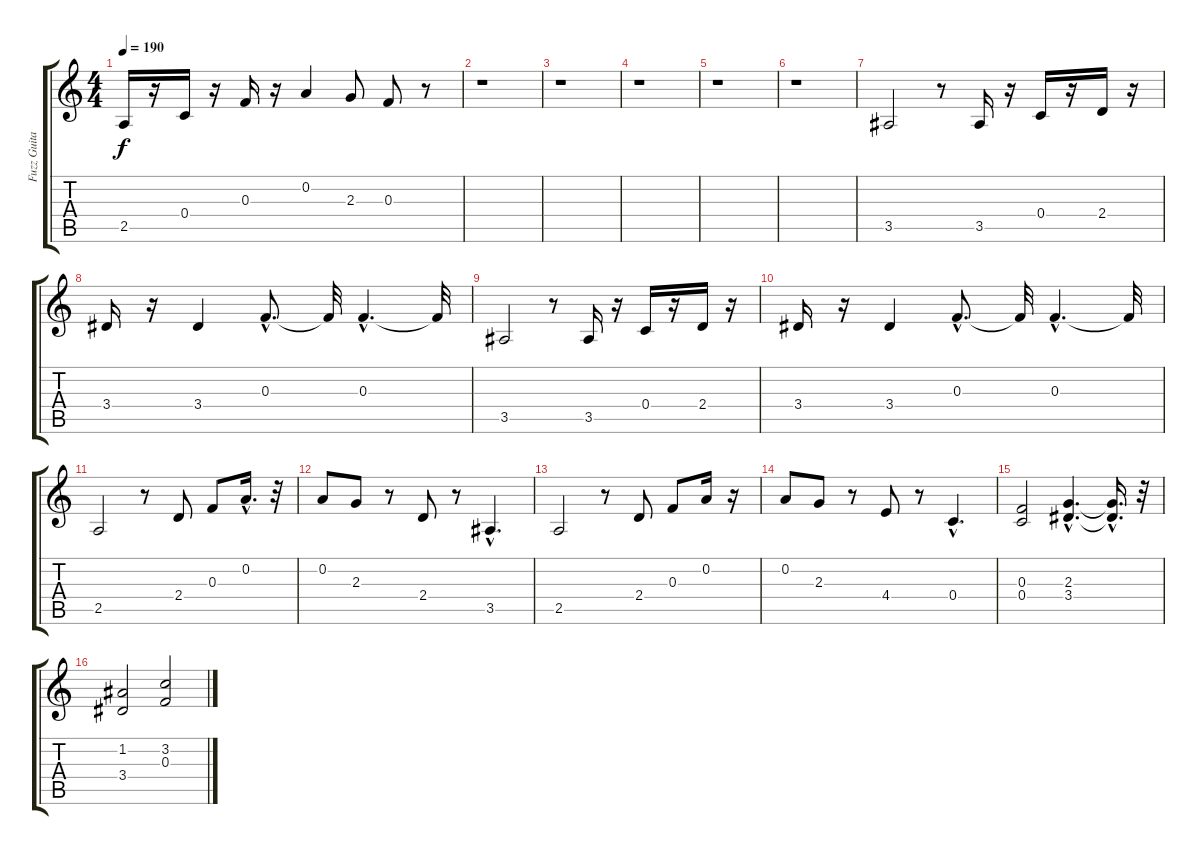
\track ("Fuzz Guitar" "Fuzz Guita") {instrument electricguitarjazz}
\staff {score tabs}
\tuning (D4 A3 F3 C3 G2 D2) {hide}
\ts (4 4)
\tempo 190
\clef g2
\ks c
2.5.16{dy f} r.16 0.4.16 r.16 0.3.16 r.16 0.2.4 2.3.8 0.3.8 r.8 |
r.1 |
r.1 |
r.1 |
r.1 |
r.1 |
3.5.2 r.8 3.5.16 r.16 0.4.16 r.16 2.4.16 r.16 |
3.4.16 r.16 3.4.4 0.3{hac}.8{d} 0.3{t}.32 0.3{hac}.4{d} 0.3{t}.32 |
3.5.2 r.8 3.5.16 r.16 0.4.16 r.16 2.4.16 r.16 |
3.4.16 r.16 3.4.4 0.3{hac}.8{d} 0.3{t}.32 0.3{hac}.4{d} 0.3{t}.32 |
2.5.2 r.8 2.4.8 0.3.8 0.2{hac}.16{d} r.32 |
0.2.8 2.3.8 r.8 2.4.8 r.8 3.5{hac}.4{d} |
2.5.2 r.8 2.4.8 0.3.8 0.2.16 r.16 |
0.2.8 2.3.8 r.8 4.4.8 r.8 0.4{hac}.4{d} |
(0.3 0.4).2 (2.3{hac} 3.4{hac}).4{d} (2.3{hac t} 3.4{hac t}).16{d} r.32 |
(1.2 3.4).2 (3.2 0.3).2
